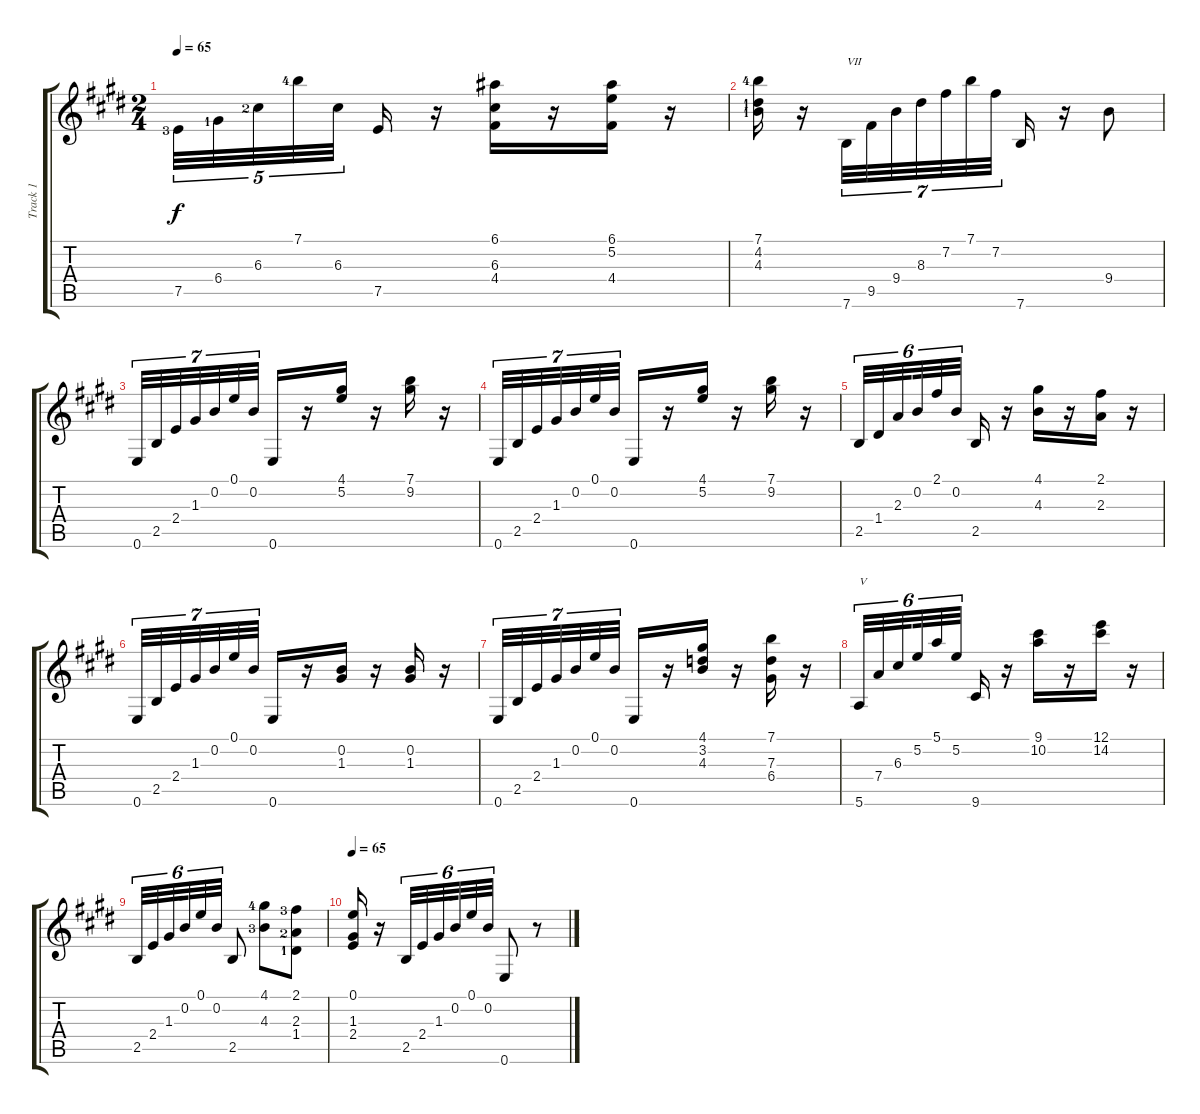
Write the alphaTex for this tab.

\track ("Track 1" "Track 1") {instrument acousticguitarnylon}
\staff {score tabs}
\tuning (E4 B3 G3 D3 A2 E2) {hide}
\ts (2 4)
\tempo 65
\clef g2
\ks e
7.5{lf 4}.32{tu (5 4) dy f} 6.4{lf 2}.32{tu (5 4)} 6.3{lf 3}.32{tu (5 4)} 7.1{lf 5}.32{tu (5 4)} 6.3.32{tu (5 4) beam splitsecondary} 7.5.16 r.16 (6.1 6.3 4.4).16 r.16 (6.1 5.2 4.4).16 r.16 |
(7.1{lf 5} 4.2{lf 2} 4.3{lf 2}).16 r.16 7.6.32{tu (7 4) txt "VII"} 9.5.32{tu (7 4)} 9.4.32{tu (7 4)} 8.3.32{tu (7 4)} 7.2.32{tu (7 4)} 7.1.32{tu (7 4)} 7.2.32{tu (7 4)} 7.6.16 r.16 9.4.8 |
0.6.32{tu (7 4)} 2.5.32{tu (7 4)} 2.4.32{tu (7 4)} 1.3.32{tu (7 4)} 0.2.32{tu (7 4)} 0.1.32{tu (7 4)} 0.2.32{tu (7 4) beam splitsecondary} 0.6.16 r.16 (4.1 5.2).16 r.16 (7.1 9.2).16 r.16 |
0.6.32{tu (7 4)} 2.5.32{tu (7 4)} 2.4.32{tu (7 4)} 1.3.32{tu (7 4)} 0.2.32{tu (7 4)} 0.1.32{tu (7 4)} 0.2.32{tu (7 4) beam splitsecondary} 0.6.16 r.16 (4.1 5.2).16 r.16 (7.1 9.2).16 r.16 |
2.5.32{tu (6 4)} 1.4.32{tu (6 4)} 2.3.32{tu (6 4) beam splitsecondary} 0.2.32{tu (6 4)} 2.1.32{tu (6 4)} 0.2.32{tu (6 4) beam splitsecondary} 2.5.16 r.16 (4.1 4.3).16 r.16 (2.1 2.3).16 r.16 |
0.6.32{tu (7 4)} 2.5.32{tu (7 4)} 2.4.32{tu (7 4)} 1.3.32{tu (7 4)} 0.2.32{tu (7 4)} 0.1.32{tu (7 4)} 0.2.32{tu (7 4) beam splitsecondary} 0.6.16 r.16 (0.2 1.3).16 r.16 (0.2 1.3).16 r.16 |
0.6.32{tu (7 4)} 2.5.32{tu (7 4)} 2.4.32{tu (7 4)} 1.3.32{tu (7 4)} 0.2.32{tu (7 4)} 0.1.32{tu (7 4)} 0.2.32{tu (7 4) beam splitsecondary} 0.6.16 r.16 (4.1 3.2 4.3).16 r.16 (7.1 7.3 6.4).16 r.16 |
5.6.32{tu (6 4) txt "V"} 7.4.32{tu (6 4)} 6.3.32{tu (6 4) beam splitsecondary} 5.2.32{tu (6 4)} 5.1.32{tu (6 4)} 5.2.32{tu (6 4) beam splitsecondary} 9.6.16 r.16 (9.1 10.2).16 r.16 (12.1 14.2).16 r.16 |
2.5.32{tu (6 4)} 2.4.32{tu (6 4)} 1.3.32{tu (6 4) beam splitsecondary} 0.2.32{tu (6 4)} 0.1.32{tu (6 4)} 0.2.32{tu (6 4)} 2.5.8 (4.1{lf 5} 4.3{lf 4}).8 (2.1{lf 4} 2.3{lf 3} 1.4{lf 2}).8 |
\tempo 65
(0.1 1.3 2.4).16 r.16 2.5.32{tu (6 4)} 2.4.32{tu (6 4)} 1.3.32{tu (6 4) beam splitsecondary} 0.2.32{tu (6 4)} 0.1.32{tu (6 4)} 0.2.32{tu (6 4)} 0.6.8 r.8
